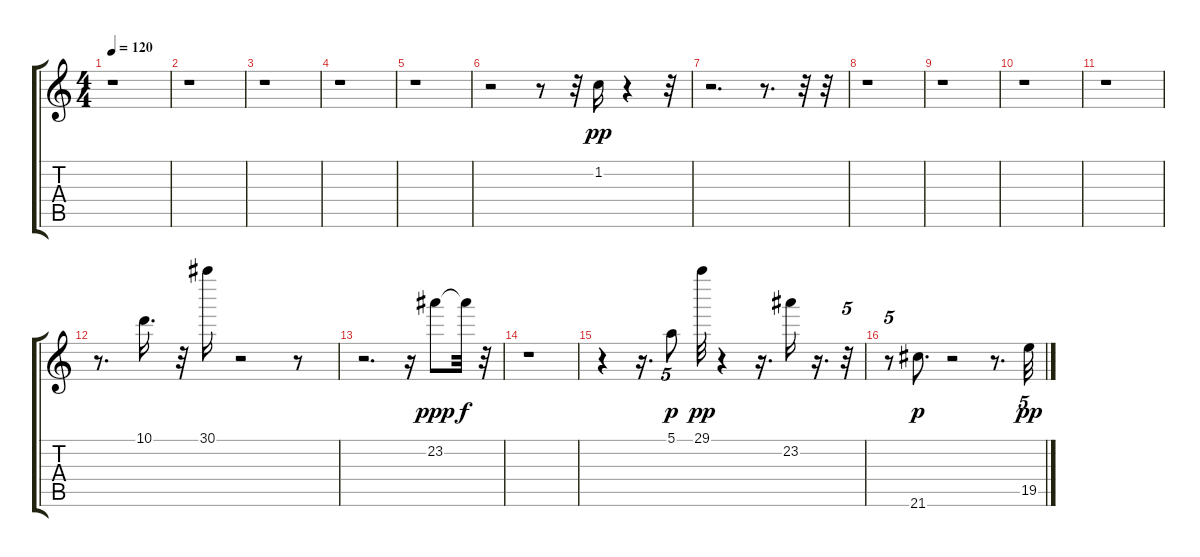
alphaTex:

\track "" {instrument acousticguitarsteel}
\staff {score tabs}
\tuning (E4 B3 G3 D3 A2 E2) {hide}
\ts (4 4)
\tempo 120
\clef g2
\ks c
r.1{dy ppp} |
r.1 |
r.1 |
r.1 |
r.1 |
r.2 r.8 r.32 1.2.16{dy pp} r.4 r.32 |
r.2{d} r.8{d} r.32 r.32 |
r.1 |
r.1 |
r.1 |
r.1 |
r.8{d} 10.1.16{d} r.32 30.1.16 r.2 r.8 |
r.2{d} r.16 23.2.8{dy ppp} 23.2{t}.32{dy f} r.32 |
r.1 |
r.4 r.16{d} 5.1.8{tu (5 4) dy p} 29.1.32{dy pp} r.4 r.16{d} 23.2.16 r.16{d} r.32{tu (5 4)} |
r.8{tu (5 4)} 21.6.8{d dy p} r.2 r.8{d} 19.5.32{tu (5 4) dy pp}
